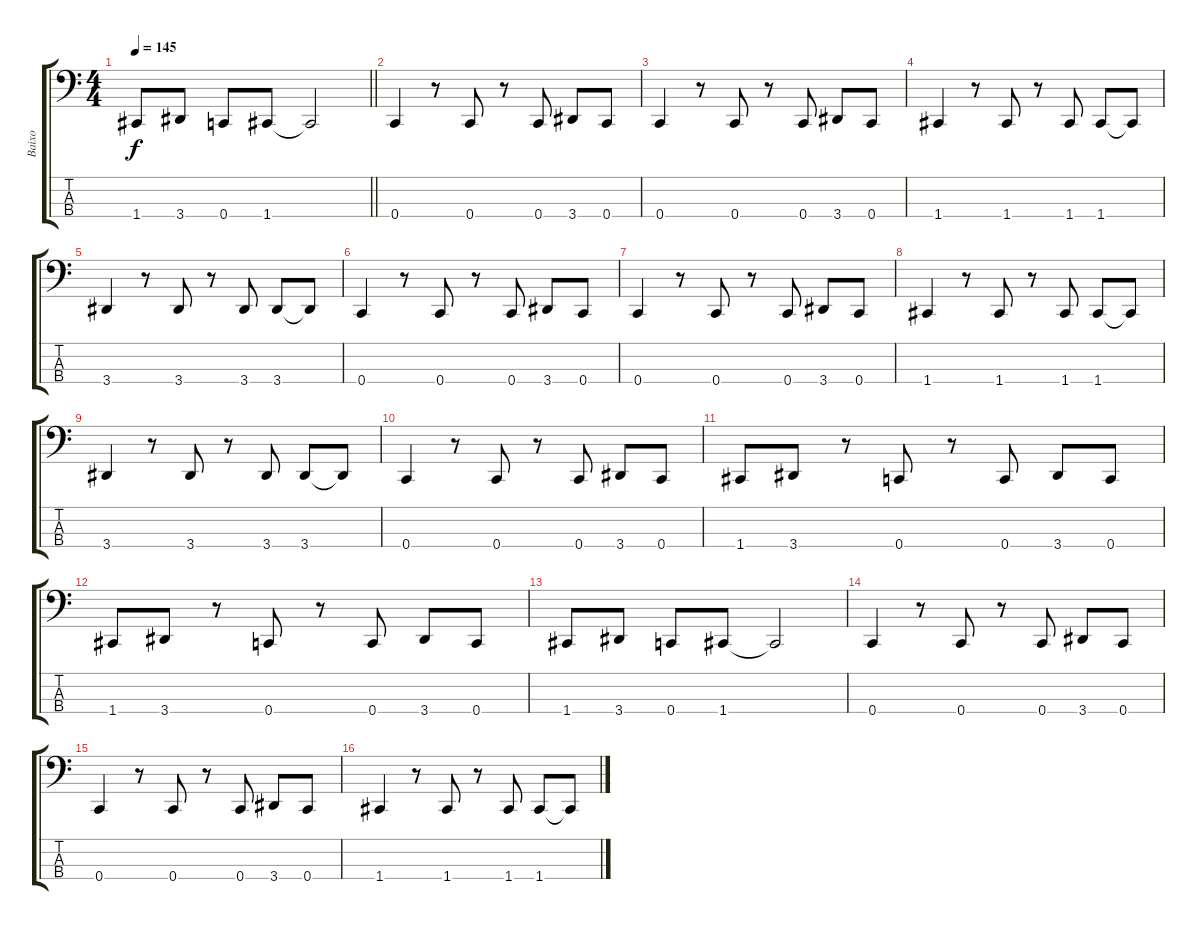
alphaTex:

\track ("Baixo" "Baixo") {instrument electricbassfinger}
\staff {score tabs}
\tuning (F2 C2 G1 C1) {hide}
\ts (4 4)
\tempo 145
\clef f4
\barLineRight lightlight
\ks c
1.4.8{dy f} 3.4.8 0.4.8 1.4.8 1.4{t}.2 |
0.4.4 r.8 0.4.8 r.8 0.4.8 3.4.8 0.4.8 |
0.4.4 r.8 0.4.8 r.8 0.4.8 3.4.8 0.4.8 |
1.4.4 r.8 1.4.8 r.8 1.4.8 1.4.8 1.4{t}.8 |
3.4.4 r.8 3.4.8 r.8 3.4.8 3.4.8 3.4{t}.8 |
0.4.4 r.8 0.4.8 r.8 0.4.8 3.4.8 0.4.8 |
0.4.4 r.8 0.4.8 r.8 0.4.8 3.4.8 0.4.8 |
1.4.4 r.8 1.4.8 r.8 1.4.8 1.4.8 1.4{t}.8 |
3.4.4 r.8 3.4.8 r.8 3.4.8 3.4.8 3.4{t}.8 |
0.4.4 r.8 0.4.8 r.8 0.4.8 3.4.8 0.4.8 |
1.4.8 3.4.8 r.8 0.4.8 r.8 0.4.8 3.4.8 0.4.8 |
1.4.8 3.4.8 r.8 0.4.8 r.8 0.4.8 3.4.8 0.4.8 |
1.4.8 3.4.8 0.4.8 1.4.8 1.4{t}.2 |
0.4.4 r.8 0.4.8 r.8 0.4.8 3.4.8 0.4.8 |
0.4.4 r.8 0.4.8 r.8 0.4.8 3.4.8 0.4.8 |
1.4.4 r.8 1.4.8 r.8 1.4.8 1.4.8 1.4{t}.8
